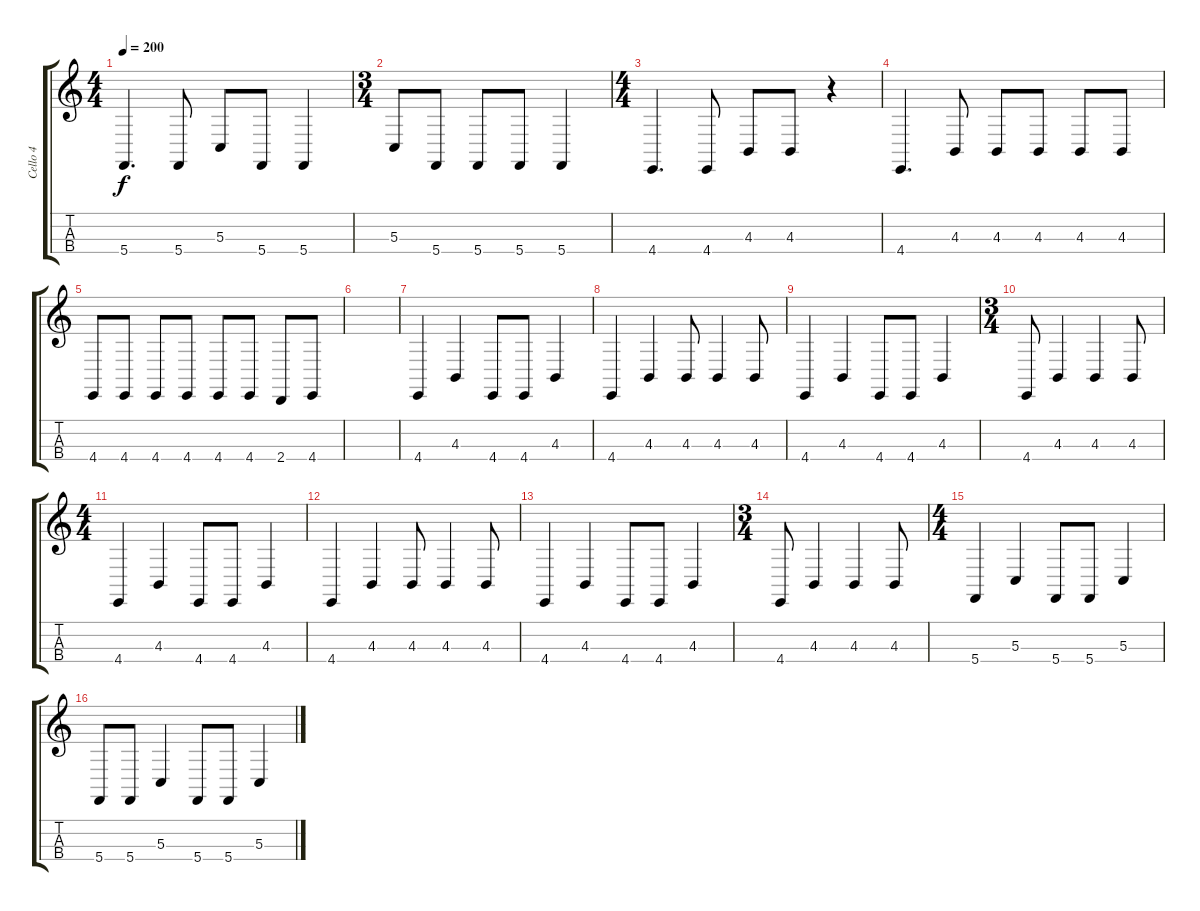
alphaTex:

\track ("Cello 4" "Cello 4") {instrument cello}
\staff {score tabs}
\tuning (A3 D3 G2 C2) {hide}
\ts (4 4)
\tempo 200
\clef g2
\ks c
5.4.4{d dy f} 5.4.8 5.3.8 5.4.8 5.4.4 |
\ts (3 4)
5.3.8 5.4.8 5.4.8 5.4.8 5.4.4 |
\ts (4 4)
4.4.4{d} 4.4.8 4.3.8 4.3.8 r.4 |
4.4.4{d} 4.3.8 4.3.8 4.3.8 4.3.8 4.3.8 |
4.4.8 4.4.8 4.4.8 4.4.8 4.4.8 4.4.8 2.4.8 4.4.8 |
|
4.4.4 4.3.4 4.4.8 4.4.8 4.3.4 |
4.4.4 4.3.4 4.3.8 4.3.4 4.3.8 |
4.4.4 4.3.4 4.4.8 4.4.8 4.3.4 |
\ts (3 4)
4.4.8 4.3.4 4.3.4 4.3.8 |
\ts (4 4)
4.4.4 4.3.4 4.4.8 4.4.8 4.3.4 |
4.4.4 4.3.4 4.3.8 4.3.4 4.3.8 |
4.4.4 4.3.4 4.4.8 4.4.8 4.3.4 |
\ts (3 4)
4.4.8 4.3.4 4.3.4 4.3.8 |
\ts (4 4)
5.4.4 5.3.4 5.4.8 5.4.8 5.3.4 |
5.4.8 5.4.8 5.3.4 5.4.8 5.4.8 5.3.4
